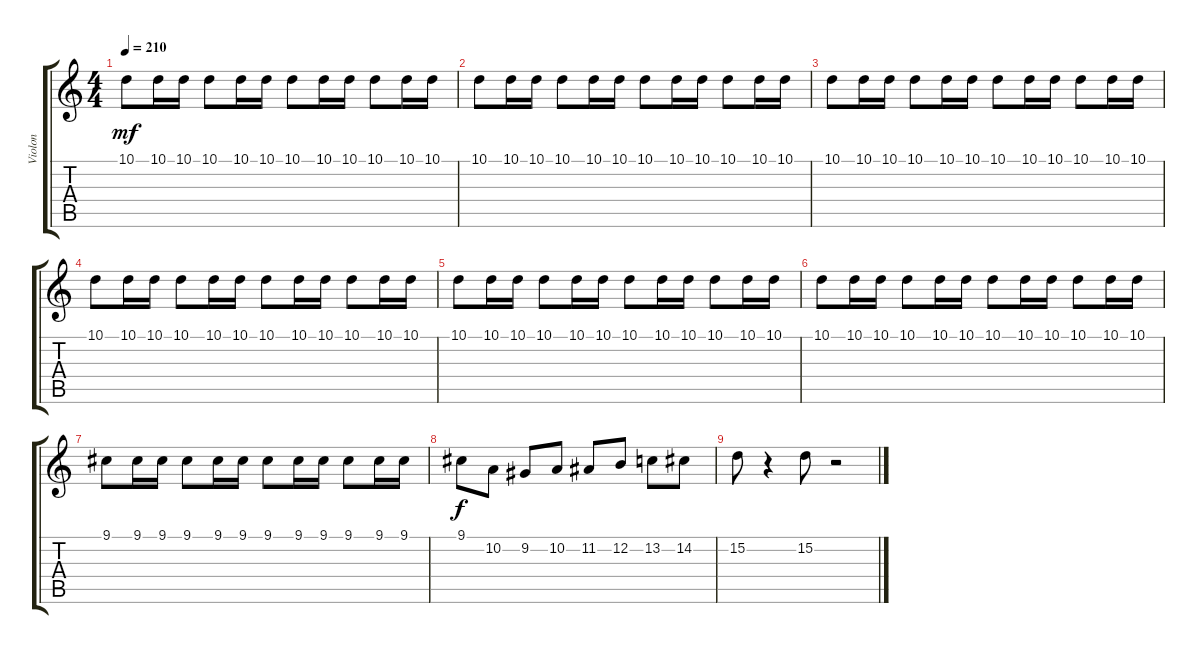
\track ("Violon" "Violon") {instrument violin}
\staff {score tabs}
\tuning (E4 B3 G3 D3 A2 E2) {hide}
\ts (4 4)
\tempo 210
\clef g2
\ks c
10.1.8{dy mf} 10.1.16 10.1.16 10.1.8 10.1.16 10.1.16 10.1.8 10.1.16 10.1.16 10.1.8 10.1.16 10.1.16 |
10.1.8 10.1.16 10.1.16 10.1.8 10.1.16 10.1.16 10.1.8 10.1.16 10.1.16 10.1.8 10.1.16 10.1.16 |
10.1.8 10.1.16 10.1.16 10.1.8 10.1.16 10.1.16 10.1.8 10.1.16 10.1.16 10.1.8 10.1.16 10.1.16 |
10.1.8 10.1.16 10.1.16 10.1.8 10.1.16 10.1.16 10.1.8 10.1.16 10.1.16 10.1.8 10.1.16 10.1.16 |
10.1.8 10.1.16 10.1.16 10.1.8 10.1.16 10.1.16 10.1.8 10.1.16 10.1.16 10.1.8 10.1.16 10.1.16 |
10.1.8 10.1.16 10.1.16 10.1.8 10.1.16 10.1.16 10.1.8 10.1.16 10.1.16 10.1.8 10.1.16 10.1.16 |
9.1.8 9.1.16 9.1.16 9.1.8 9.1.16 9.1.16 9.1.8 9.1.16 9.1.16 9.1.8 9.1.16 9.1.16 |
9.1.8{dy f} 10.2.8 9.2.8 10.2.8 11.2.8 12.2.8 13.2.8 14.2.8 |
15.2.8 r.4 15.2.8 r.2
